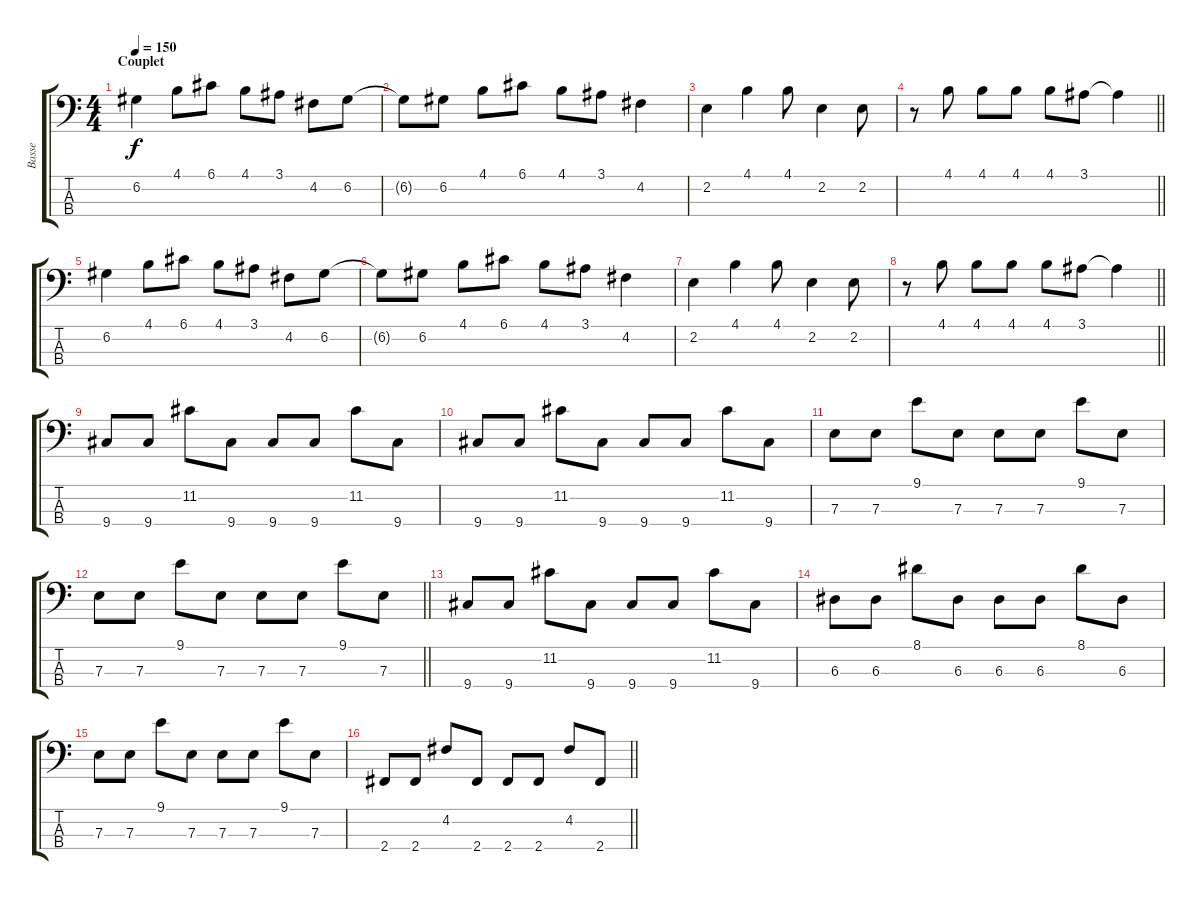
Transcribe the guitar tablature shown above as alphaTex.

\track ("Basse" "Basse") {instrument electricbassfinger}
\staff {score tabs}
\tuning (G2 D2 A1 E1) {hide}
\ts (4 4)
\section ("" "Couplet")
\tempo 150
\clef f4
\ks c
6.2.4{dy f} 4.1.8 6.1.8 4.1.8 3.1.8 4.2.8 6.2.8 |
6.2{t}.8 6.2.8 4.1.8 6.1.8 4.1.8 3.1.8 4.2.4 |
2.2.4 4.1.4 4.1.8 2.2.4 2.2.8 |
\barLineRight lightlight
r.8 4.1.8 4.1.8 4.1.8 4.1.8 3.1.8 3.1{t}.4 |
6.2.4 4.1.8 6.1.8 4.1.8 3.1.8 4.2.8 6.2.8 |
6.2{t}.8 6.2.8 4.1.8 6.1.8 4.1.8 3.1.8 4.2.4 |
2.2.4 4.1.4 4.1.8 2.2.4 2.2.8 |
\barLineRight lightlight
r.8 4.1.8 4.1.8 4.1.8 4.1.8 3.1.8 3.1{t}.4 |
9.4.8 9.4.8 11.2.8 9.4.8 9.4.8 9.4.8 11.2.8 9.4.8 |
9.4.8 9.4.8 11.2.8 9.4.8 9.4.8 9.4.8 11.2.8 9.4.8 |
7.3.8 7.3.8 9.1.8 7.3.8 7.3.8 7.3.8 9.1.8 7.3.8 |
\barLineRight lightlight
7.3.8 7.3.8 9.1.8 7.3.8 7.3.8 7.3.8 9.1.8 7.3.8 |
9.4.8 9.4.8 11.2.8 9.4.8 9.4.8 9.4.8 11.2.8 9.4.8 |
6.3.8 6.3.8 8.1.8 6.3.8 6.3.8 6.3.8 8.1.8 6.3.8 |
7.3.8 7.3.8 9.1.8 7.3.8 7.3.8 7.3.8 9.1.8 7.3.8 |
\barLineRight lightlight
2.4.8 2.4.8 4.2.8 2.4.8 2.4.8 2.4.8 4.2.8 2.4.8
